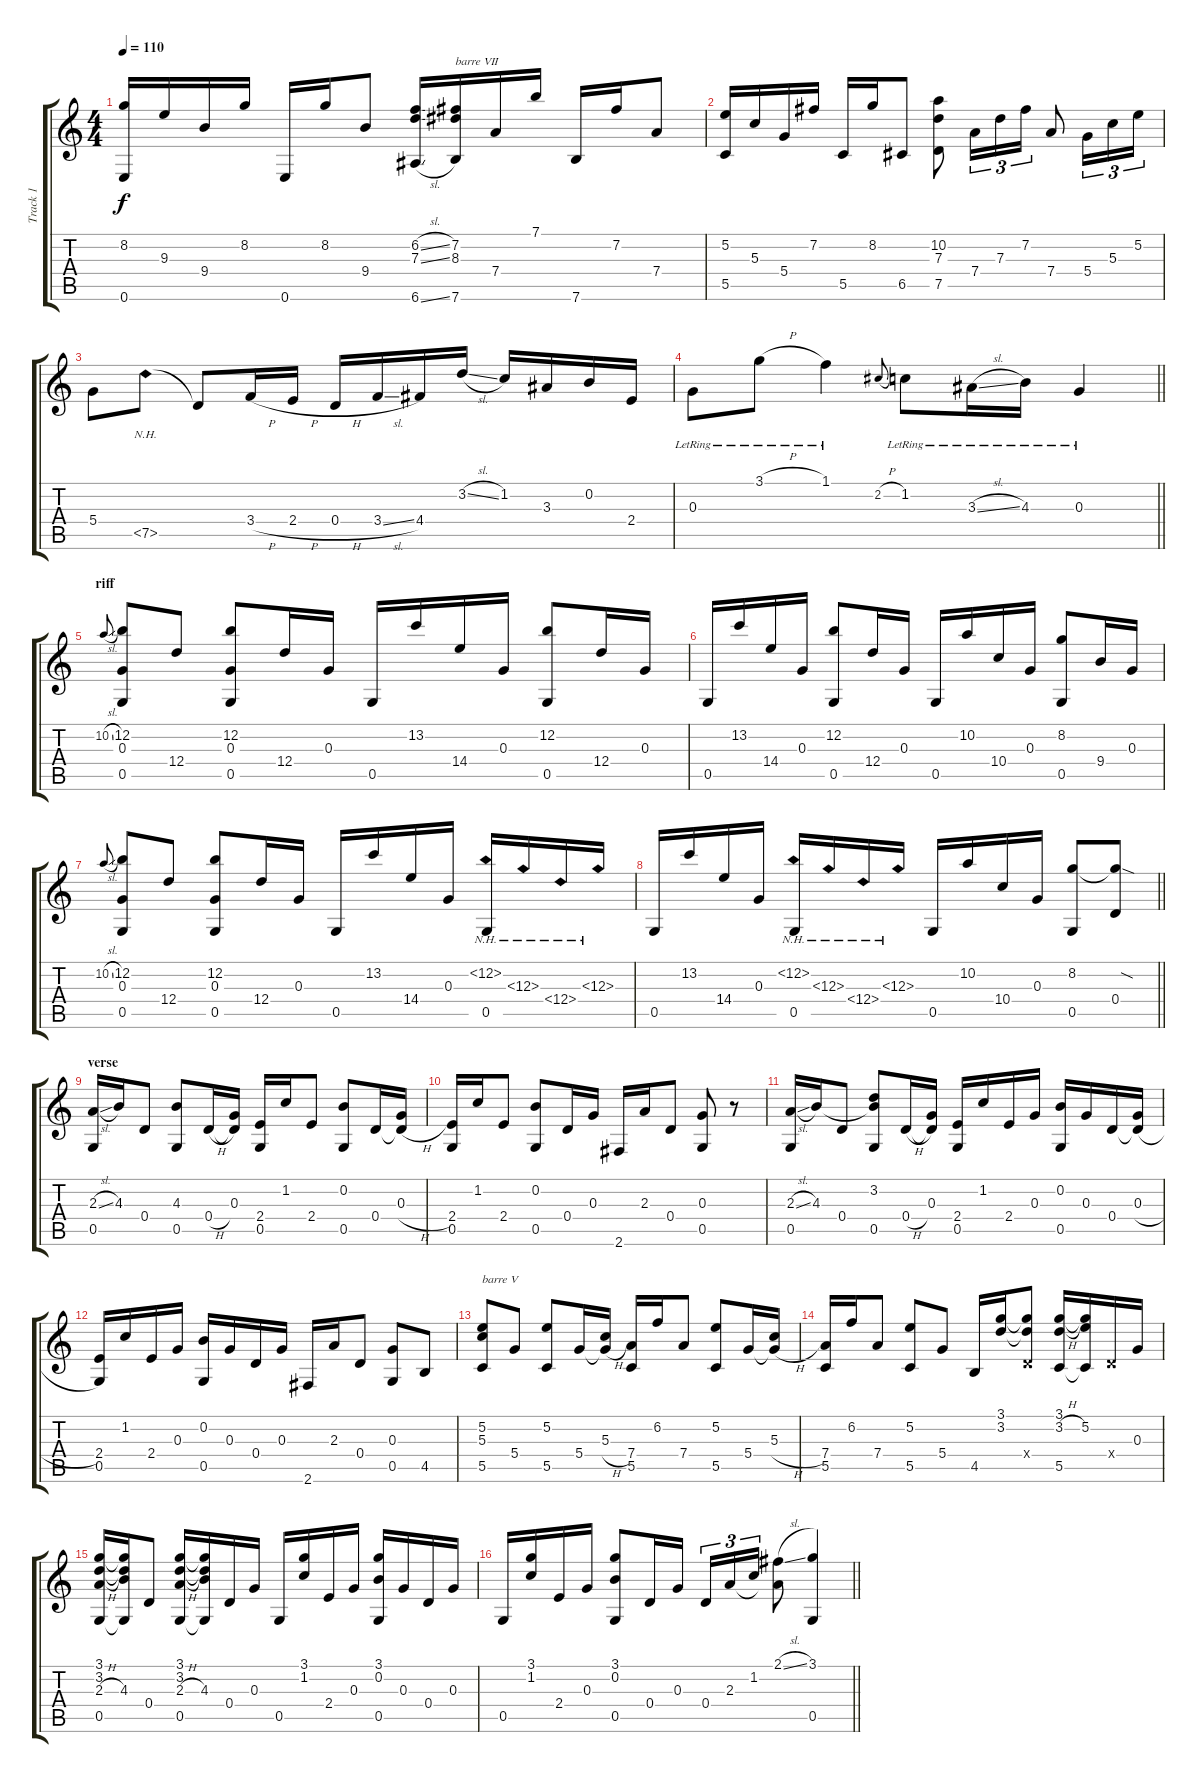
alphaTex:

\track ("Track 1" "Track 1") {instrument acousticguitarsteel}
\staff {score tabs}
\tuning (E4 B3 G3 D3 G2 E2) {hide}
\ts (4 4)
\tempo 110
\clef g2
\ks c
(8.2 0.6).16{dy f} 9.3.16 9.4.16 8.2.16 0.6.16 8.2.16 9.4.8 (6.2{sl} 7.3{sl} 6.6{sl}).16 (7.2 8.3 7.6).16{txt "barre VII"} 7.4.16 7.1.16 7.6.16 7.2.16 7.4.8 |
(5.2 5.5).16 5.3.16 5.4.16 7.2.16 5.5.16 8.2.16 6.5.8 (10.2 7.3 7.5).8 7.4.16{tu (3 2)} 7.3.16{tu (3 2)} 7.2.16{tu (3 2)} 7.4.8 5.4.16{tu (3 2)} 5.3.16{tu (3 2)} 5.2.16{tu (3 2)} |
5.4.8 7.5{nh}.8 7.5{t}.8 3.4{h}.16 2.4{h}.16 0.4{h}.16 3.4{sl}.16 4.4.16 3.2{sl}.16 1.2.16 3.3.16 0.2.16 2.4.16 |
\barLineRight lightlight
0.3{lr}.8 3.1{h lr}.8 1.1{lr}.4 2.2{h}.8{gr onbeat} 1.2{lr}.8 3.3{sl lr}.16 4.3{lr}.16 0.3{lr}.4 |
\section ("" "riff")
10.2{sl}.8{gr onbeat} (12.2 0.3 0.5).8 12.4.8 (12.2 0.3 0.5).8 12.4.16 0.3.16 0.5.16 13.2.16 14.4.16 0.3.16 (12.2 0.5).8 12.4.16 0.3.16 |
0.5.16 13.2.16 14.4.16 0.3.16 (12.2 0.5).8 12.4.16 0.3.16 0.5.16 10.2.16 10.4.16 0.3.16 (8.2 0.5).8 9.4.16 0.3.16 |
10.2{sl}.8{gr onbeat} (12.2 0.3 0.5).8 12.4.8 (12.2 0.3 0.5).8 12.4.16 0.3.16 0.5.16 13.2.16 14.4.16 0.3.16 (12.2{nh} 0.5).16 12.3{nh}.16 12.4{nh}.16 12.3{nh}.16 |
\barLineRight lightlight
0.5.16 13.2.16 14.4.16 0.3.16 (12.2{nh} 0.5).16 12.3{nh}.16 12.4{nh}.16 12.3{nh}.16 0.5.16 10.2.16 10.4.16 0.3.16 (8.2 0.5).8 (8.2{sod t} 0.4).8 |
\section ("" "verse")
(2.3{sl} 0.5).16 4.3.16 0.4.8 (4.3 0.5).8 0.4{h}.16 (0.3 0.4{t}).16 (2.4 0.5).16 1.2.16 2.4.8 (0.2 0.5).8 0.4.16 (0.3 0.4{h t}).16 |
(2.4 0.5).16 1.2.16 2.4.8 (0.2 0.5).8 0.4.16 0.3.16 2.6.16 2.3.16 0.4.8 (0.3 0.5).8 r.8 |
(2.3{sl} 0.5).16 4.3.16 0.4.8 (3.2 4.3{t} 0.5).8 0.4{h}.16 (0.3 0.4{t}).16 (2.4 0.5).16 1.2.16 2.4.16 0.3.16 (0.2 0.5).16 0.3.16 0.4.16 (0.3 0.4{h t}).16 |
(2.4 0.5).16 1.2.16 2.4.16 0.3.16 (0.2 0.5).16 0.3.16 0.4.16 0.3.16 2.6.16 2.3.16 0.4.8 (0.3 0.5).8 4.5.8 |
(5.2 5.3 5.5).8{txt "barre V"} 5.4.8 (5.2 5.5).8 5.4.16 (5.3 5.4{h t}).16 (7.4 5.5).16 6.2.16 7.4.8 (5.2 5.5).8 5.4.16 (5.3 5.4{h t}).16 |
(7.4 5.5).16 6.2.16 7.4.8 (5.2 5.5).8 5.4.8 4.5.16 (3.1 3.2).16 (3.1{t} 3.2{t} 0.4{x}).8 (3.1 3.2{h} 5.5).16 (3.1{t} 5.2 5.5{t}).16 0.4{x}.16 0.3.16 |
(3.1 3.2 2.3{h} 0.5).16 (3.1{t} 3.2{t} 4.3 0.5{t}).16 0.4.8 (3.1 3.2 2.3{h} 0.5).16 (3.1{t} 3.2{t} 4.3 0.5{t}).16 0.4.16 0.3.16 0.5.16 (3.1 1.2).16 2.4.16 0.3.16 (3.1 0.2 0.5).16 0.3.16 0.4.16 0.3.16 |
\barLineRight lightlight
0.5.16 (3.1 1.2).16 2.4.16 0.3.16 (3.1 0.2 0.5).8 0.4.16 0.3.16 0.4.16{tu (3 2)} 2.3.16{tu (3 2)} 1.2.16{tu (3 2)} (2.1{sl} 2.3{t}).8 (3.1 0.5).4
